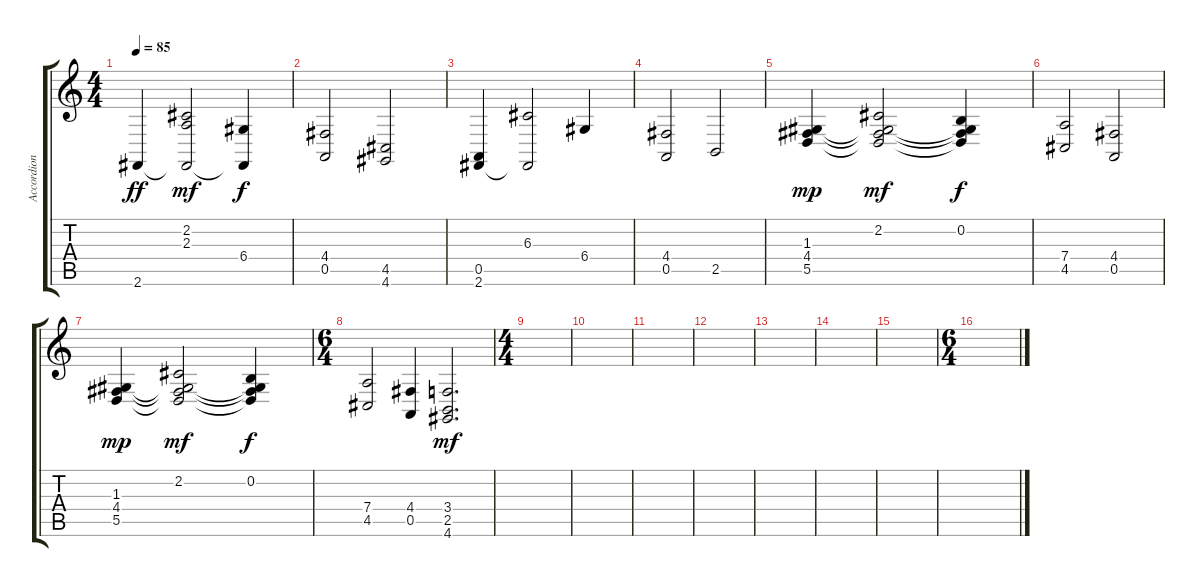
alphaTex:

\track ("Accordion" "Accordion") {instrument tangoaccordion}
\staff {score tabs}
\tuning (E4 B3 G3 D3 A2 E2) {hide}
\ts (4 4)
\tempo 85
\clef g2
\ks c
2.6.4{dy ff instrument tangoaccordion} (2.2 2.3 2.6{t}).2{dy mf} (6.4 2.6{t}).4{dy f} |
(4.4 0.5).2 (4.5 4.6).2 |
(0.5 2.6).4 (6.3 2.6{t}).2 6.4.4 |
(4.4 0.5).2 2.5.2 |
(1.3 4.4 5.5).4{dy mp} (2.2 1.3{t} 4.4{t} 5.5{t}).2{dy mf} (0.2 1.3{t} 4.4{t} 5.5{t}).4{dy f} |
(7.4 4.5).2 (4.4 0.5).2 |
(1.3 4.4 5.5).4{dy mp} (2.2 1.3{t} 4.4{t} 5.5{t}).2{dy mf} (0.2 1.3{t} 4.4{t} 5.5{t}).4{dy f} |
\ts (6 4)
(7.4 4.5).2 (4.4 0.5).4 (3.4 2.5 4.6).2{d dy mf} |
\ts (4 4)
|
|
|
|
|
|
|
\ts (6 4)
